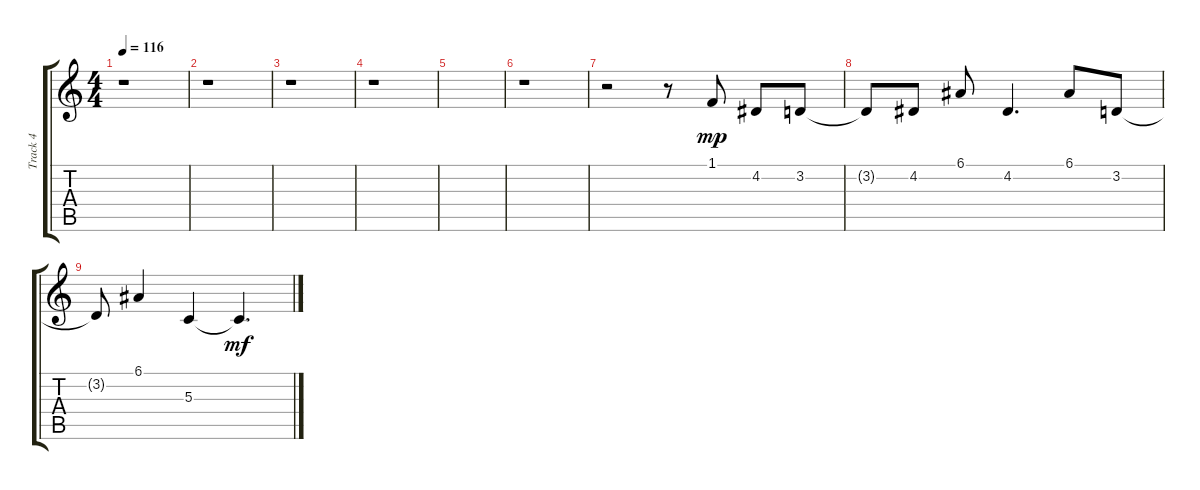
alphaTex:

\track ("Track 4" "Track 4") {instrument musicbox}
\staff {score tabs}
\tuning (E4 B3 G3 D3 A2 E2) {hide}
\ts (4 4)
\tempo 116
\clef g2
\ks c
r.1{dy f} |
r.1 |
r.1 |
r.1 |
|
r.1 |
r.2{volume 11 instrument musicbox} r.8 1.1.8{dy mp} 4.2.8 3.2.8 |
3.2{t}.8 4.2.8 6.1.8 4.2.4{d} 6.1.8 3.2.8 |
3.2{t}.8 6.1.4 5.3.4 5.3{t}.4{d dy mf}
